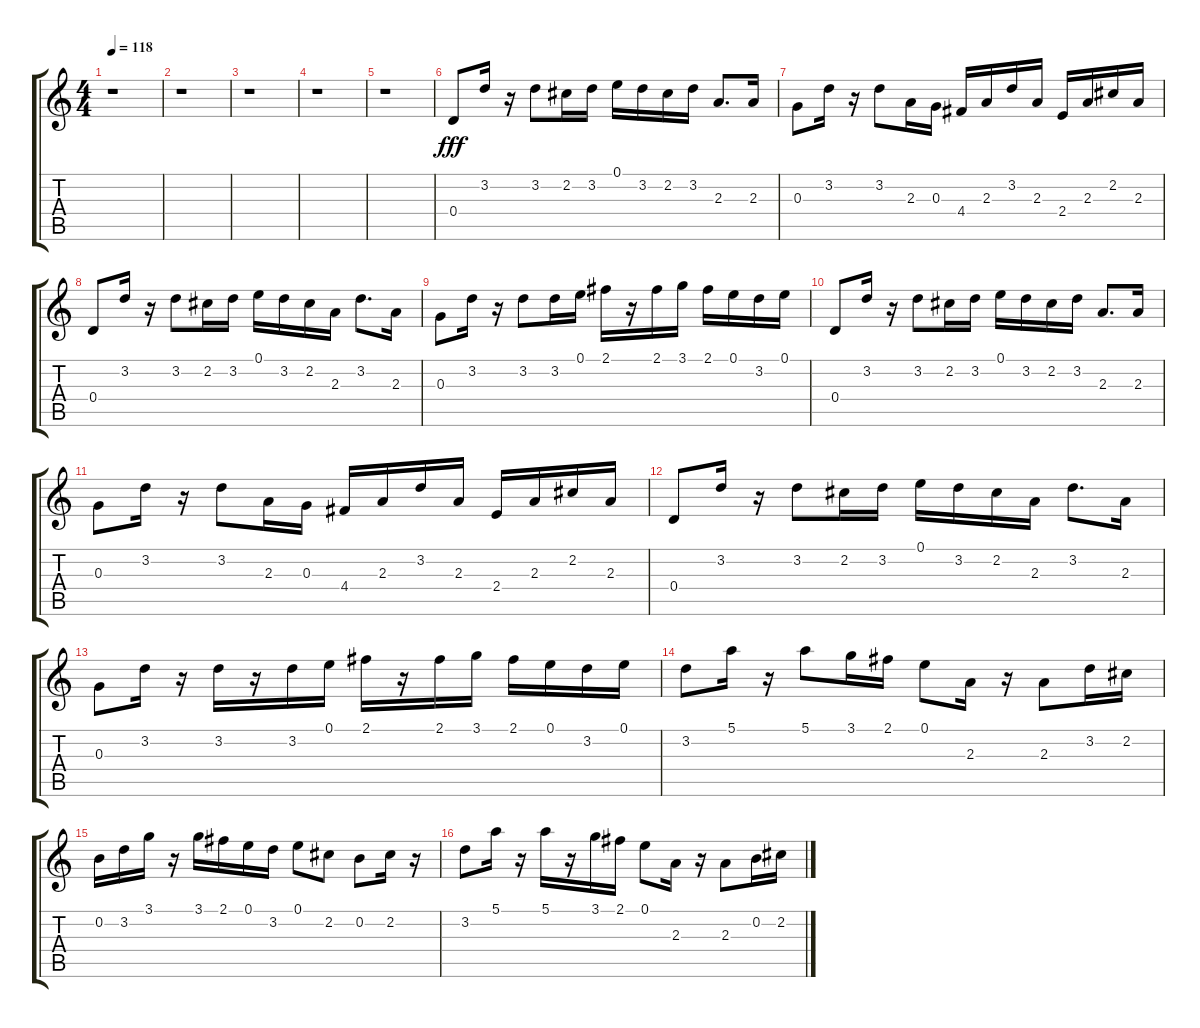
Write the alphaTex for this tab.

\track "" {instrument banjo}
\staff {score tabs}
\tuning (E4 B3 G3 D3 A2 E2) {hide}
\displaytranspose 12
\ts (4 4)
\tempo 118
\clef g2
\ks c
r.1{dy f} |
r.1 |
r.1 |
r.1 |
r.1 |
0.4.8{dy fff} 3.2.16 r.16 3.2.8 2.2.16 3.2.16 0.1.16 3.2.16 2.2.16 3.2.16 2.3.8{d} 2.3.16 |
0.3.8 3.2.16 r.16 3.2.8 2.3.16 0.3.16 4.4.16 2.3.16 3.2.16 2.3.16 2.4.16 2.3.16 2.2.16 2.3.16 |
0.4.8 3.2.16 r.16 3.2.8 2.2.16 3.2.16 0.1.16 3.2.16 2.2.16 2.3.16 3.2.8{d} 2.3.16 |
0.3.8 3.2.16 r.16 3.2.8 3.2.16 0.1.16 2.1.16 r.16 2.1.16 3.1.16 2.1.16 0.1.16 3.2.16 0.1.16 |
0.4.8 3.2.16 r.16 3.2.8 2.2.16 3.2.16 0.1.16 3.2.16 2.2.16 3.2.16 2.3.8{d} 2.3.16 |
0.3.8 3.2.16 r.16 3.2.8 2.3.16 0.3.16 4.4.16 2.3.16 3.2.16 2.3.16 2.4.16 2.3.16 2.2.16 2.3.16 |
0.4.8 3.2.16 r.16 3.2.8 2.2.16 3.2.16 0.1.16 3.2.16 2.2.16 2.3.16 3.2.8{d} 2.3.16 |
0.3.8 3.2.16 r.16 3.2.16 r.16 3.2.16 0.1.16 2.1.16 r.16 2.1.16 3.1.16 2.1.16 0.1.16 3.2.16 0.1.16 |
3.2.8 5.1.16 r.16 5.1.8 3.1.16 2.1.16 0.1.8 2.3.16 r.16 2.3.8 3.2.16 2.2.16 |
0.2.16 3.2.16 3.1.16 r.16 3.1.16 2.1.16 0.1.16 3.2.16 0.1.8 2.2.8 0.2.8 2.2.16 r.16 |
3.2.8 5.1.16 r.16 5.1.16 r.16 3.1.16 2.1.16 0.1.8 2.3.16 r.16 2.3.8 0.2.16 2.2.16
